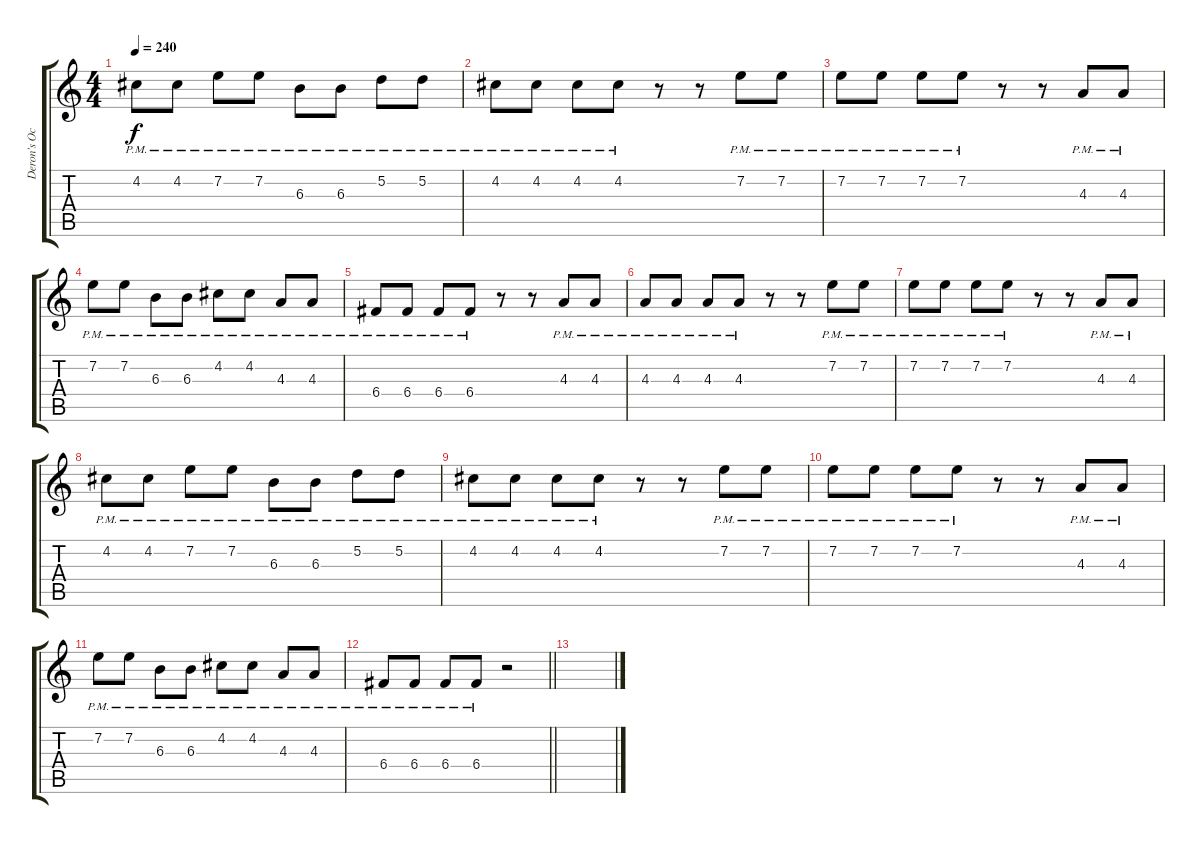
\track ("Deron's Octave Pedal" "Deron's Oc") {instrument distortionguitar}
\staff {score tabs}
\tuning (D4 A3 F3 C3 G2 D2) {hide}
\ts (4 4)
\tempo 240
\clef g2
\ks c
4.2{pm}.8{dy f} 4.2{pm}.8 7.2{pm}.8 7.2{pm}.8 6.3{pm}.8 6.3{pm}.8 5.2{pm}.8 5.2{pm}.8 |
4.2{pm}.8 4.2{pm}.8 4.2{pm}.8 4.2{pm}.8 r.8 r.8 7.2{pm}.8 7.2{pm}.8 |
7.2{pm}.8 7.2{pm}.8 7.2{pm}.8 7.2{pm}.8 r.8 r.8 4.3{pm}.8 4.3{pm}.8 |
7.2{pm}.8 7.2{pm}.8 6.3{pm}.8 6.3{pm}.8 4.2{pm}.8 4.2{pm}.8 4.3{pm}.8 4.3{pm}.8 |
6.4{pm}.8 6.4{pm}.8 6.4{pm}.8 6.4{pm}.8 r.8 r.8 4.3{pm}.8 4.3{pm}.8 |
4.3{pm}.8 4.3{pm}.8 4.3{pm}.8 4.3{pm}.8 r.8 r.8 7.2{pm}.8 7.2{pm}.8 |
7.2{pm}.8 7.2{pm}.8 7.2{pm}.8 7.2{pm}.8 r.8 r.8 4.3{pm}.8 4.3{pm}.8 |
4.2{pm}.8 4.2{pm}.8 7.2{pm}.8 7.2{pm}.8 6.3{pm}.8 6.3{pm}.8 5.2{pm}.8 5.2{pm}.8 |
4.2{pm}.8 4.2{pm}.8 4.2{pm}.8 4.2{pm}.8 r.8 r.8 7.2{pm}.8 7.2{pm}.8 |
7.2{pm}.8 7.2{pm}.8 7.2{pm}.8 7.2{pm}.8 r.8 r.8 4.3{pm}.8 4.3{pm}.8 |
7.2{pm}.8 7.2{pm}.8 6.3{pm}.8 6.3{pm}.8 4.2{pm}.8 4.2{pm}.8 4.3{pm}.8 4.3{pm}.8 |
\barLineRight lightlight
6.4{pm}.8 6.4{pm}.8 6.4{pm}.8 6.4{pm}.8 r.2 |
\section ("" "")
